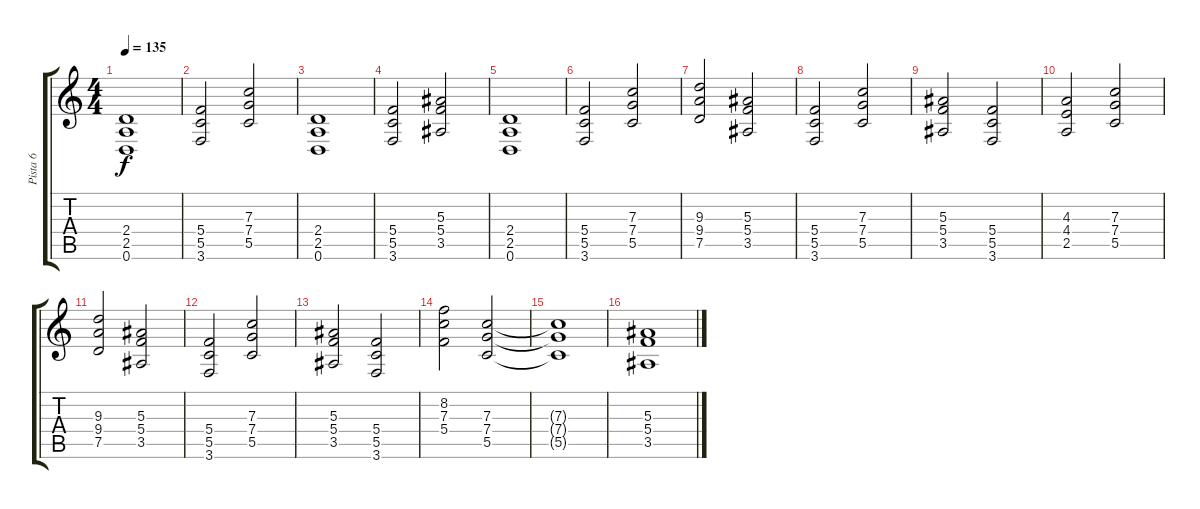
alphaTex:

\track ("Pista 6" "Pista 6") {instrument distortionguitar}
\staff {score tabs}
\tuning (D4 A3 F3 C3 G2 D2) {hide}
\ts (4 4)
\tempo 135
\clef g2
\ks c
(2.4 2.5 0.6).1{dy f} |
(5.4 5.5 3.6).2 (7.3 7.4 5.5).2 |
(2.4 2.5 0.6).1 |
(5.4 5.5 3.6).2 (5.3 5.4 3.5).2 |
(2.4 2.5 0.6).1 |
(5.4 5.5 3.6).2 (7.3 7.4 5.5).2 |
(9.3 9.4 7.5).2 (5.3 5.4 3.5).2 |
(5.4 5.5 3.6).2 (7.3 7.4 5.5).2 |
(5.3 5.4 3.5).2 (5.4 5.5 3.6).2 |
(4.3 4.4 2.5).2 (7.3 7.4 5.5).2 |
(9.3 9.4 7.5).2 (5.3 5.4 3.5).2 |
(5.4 5.5 3.6).2 (7.3 7.4 5.5).2 |
(5.3 5.4 3.5).2 (5.4 5.5 3.6).2 |
(8.2 7.3 5.4).2 (7.3 7.4 5.5).2 |
(7.3{t} 7.4{t} 5.5{t}).1 |
(5.3 5.4 3.5).1
